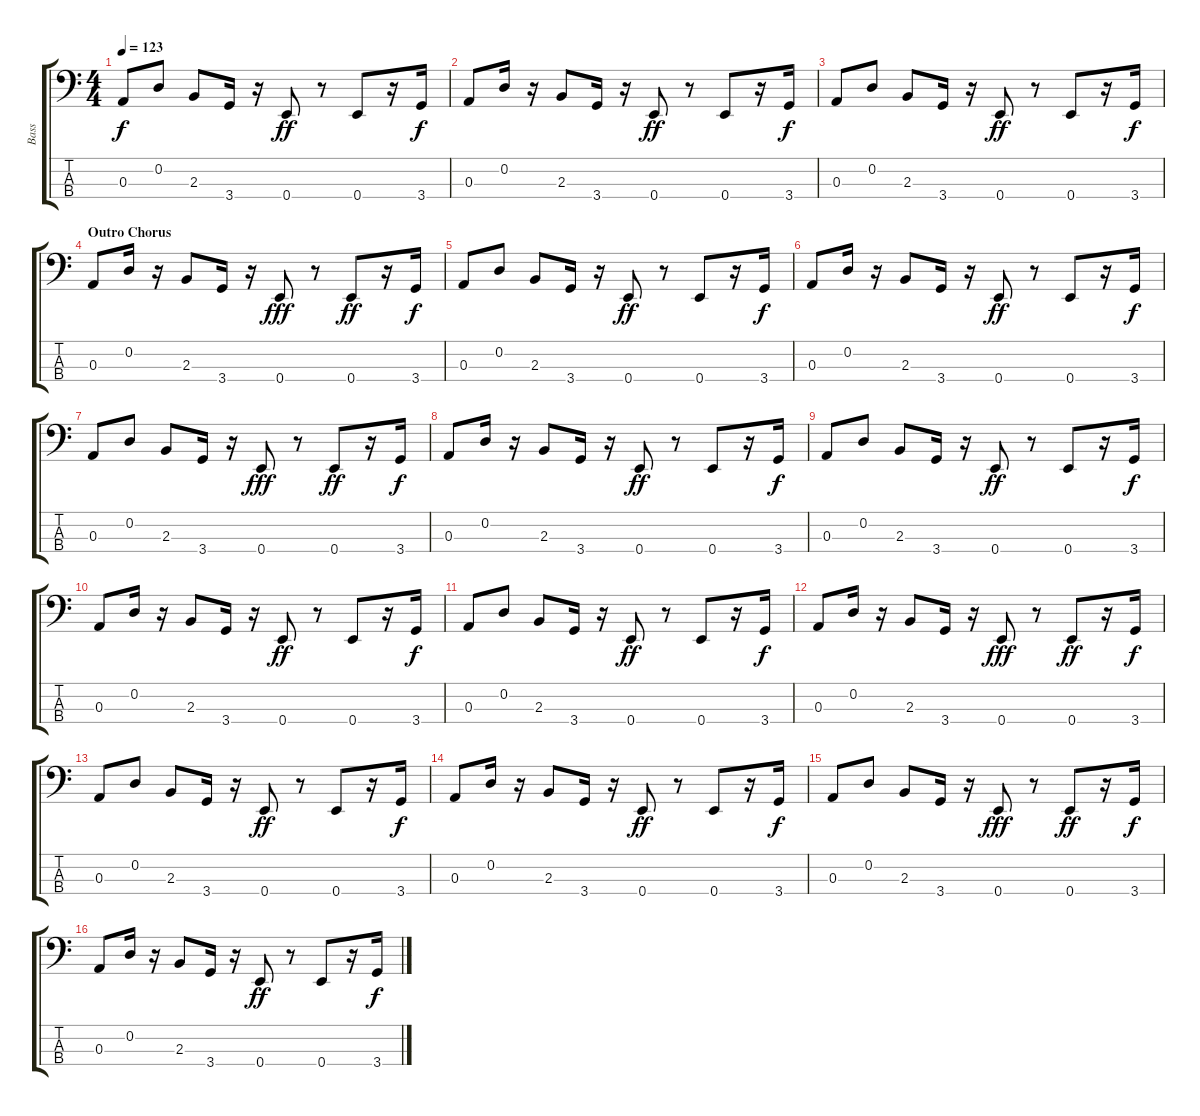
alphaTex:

\track ("Bass" "Bass") {instrument fretlessbass}
\staff {score tabs}
\tuning (G2 D2 A1 E1) {hide}
\ts (4 4)
\tempo 123
\clef f4
\ks c
0.3.8{dy f} 0.2.8 2.3.8 3.4.16 r.16 0.4.8{dy ff} r.8 0.4.8 r.16 3.4.16{dy f} |
0.3.8 0.2.16 r.16 2.3.8 3.4.16 r.16 0.4.8{dy ff} r.8 0.4.8 r.16 3.4.16{dy f} |
0.3.8 0.2.8 2.3.8 3.4.16 r.16 0.4.8{dy ff} r.8 0.4.8 r.16 3.4.16{dy f} |
\section ("" "Outro Chorus")
0.3.8 0.2.16 r.16 2.3.8 3.4.16 r.16 0.4.8{dy fff} r.8 0.4.8{dy ff} r.16 3.4.16{dy f} |
0.3.8 0.2.8 2.3.8 3.4.16 r.16 0.4.8{dy ff} r.8 0.4.8 r.16 3.4.16{dy f} |
0.3.8 0.2.16 r.16 2.3.8 3.4.16 r.16 0.4.8{dy ff} r.8 0.4.8 r.16 3.4.16{dy f} |
0.3.8 0.2.8 2.3.8 3.4.16 r.16 0.4.8{dy fff} r.8 0.4.8{dy ff} r.16 3.4.16{dy f} |
0.3.8 0.2.16 r.16 2.3.8 3.4.16 r.16 0.4.8{dy ff} r.8 0.4.8 r.16 3.4.16{dy f} |
0.3.8 0.2.8 2.3.8 3.4.16 r.16 0.4.8{dy ff} r.8 0.4.8 r.16 3.4.16{dy f} |
0.3.8 0.2.16 r.16 2.3.8 3.4.16 r.16 0.4.8{dy ff} r.8 0.4.8 r.16 3.4.16{dy f} |
0.3.8 0.2.8 2.3.8 3.4.16 r.16 0.4.8{dy ff} r.8 0.4.8 r.16 3.4.16{dy f} |
0.3.8 0.2.16 r.16 2.3.8 3.4.16 r.16 0.4.8{dy fff} r.8 0.4.8{dy ff} r.16 3.4.16{dy f} |
0.3.8 0.2.8 2.3.8 3.4.16 r.16 0.4.8{dy ff} r.8 0.4.8 r.16 3.4.16{dy f} |
0.3.8 0.2.16 r.16 2.3.8 3.4.16 r.16 0.4.8{dy ff} r.8 0.4.8 r.16 3.4.16{dy f} |
0.3.8 0.2.8 2.3.8 3.4.16 r.16 0.4.8{dy fff} r.8 0.4.8{dy ff} r.16 3.4.16{dy f} |
0.3.8 0.2.16 r.16 2.3.8 3.4.16 r.16 0.4.8{dy ff} r.8 0.4.8 r.16 3.4.16{dy f}
